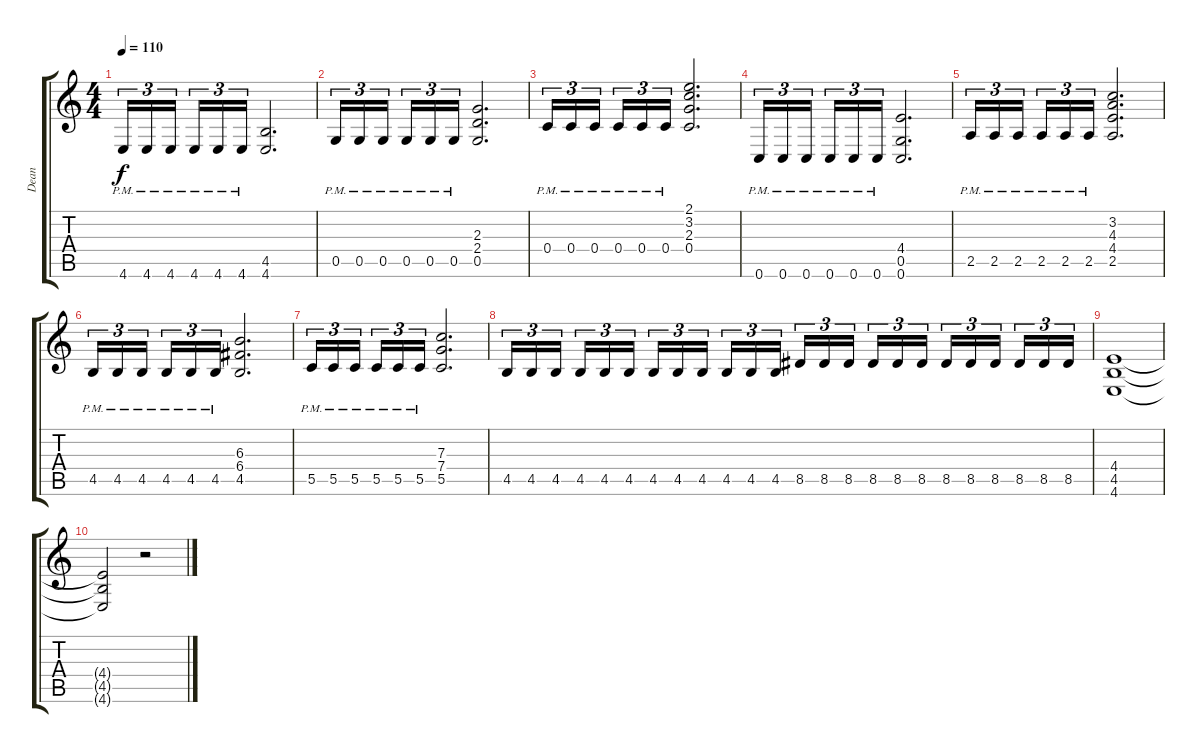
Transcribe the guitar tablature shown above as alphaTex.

\track ("Dean" "Dean") {instrument distortionguitar}
\staff {score tabs}
\tuning (D4 A3 F3 C3 G2 C2) {hide}
\ts (4 4)
\tempo 110
\clef g2
\ks c
4.6{pm}.16{tu (3 2) dy f volume 9} 4.6{pm}.16{tu (3 2)} 4.6{pm}.16{tu (3 2) beam splitsecondary} 4.6{pm}.16{tu (3 2)} 4.6{pm}.16{tu (3 2)} 4.6{pm}.16{tu (3 2)} (4.5 4.6).2{d} |
0.5{pm}.16{tu (3 2)} 0.5{pm}.16{tu (3 2)} 0.5{pm}.16{tu (3 2) beam splitsecondary} 0.5{pm}.16{tu (3 2)} 0.5{pm}.16{tu (3 2)} 0.5{pm}.16{tu (3 2)} (2.3 2.4 0.5).2{d} |
0.4{pm}.16{tu (3 2)} 0.4{pm}.16{tu (3 2)} 0.4{pm}.16{tu (3 2) beam splitsecondary} 0.4{pm}.16{tu (3 2)} 0.4{pm}.16{tu (3 2)} 0.4{pm}.16{tu (3 2)} (2.1 3.2 2.3 0.4).2{d} |
0.6{pm}.16{tu (3 2)} 0.6{pm}.16{tu (3 2)} 0.6{pm}.16{tu (3 2) beam splitsecondary} 0.6{pm}.16{tu (3 2)} 0.6{pm}.16{tu (3 2)} 0.6{pm}.16{tu (3 2)} (4.4 0.5 0.6).2{d} |
2.5{pm}.16{tu (3 2)} 2.5{pm}.16{tu (3 2)} 2.5{pm}.16{tu (3 2) beam splitsecondary} 2.5{pm}.16{tu (3 2)} 2.5{pm}.16{tu (3 2)} 2.5{pm}.16{tu (3 2)} (3.2 4.3 4.4 2.5).2{d} |
4.5{pm}.16{tu (3 2)} 4.5{pm}.16{tu (3 2)} 4.5{pm}.16{tu (3 2) beam splitsecondary} 4.5{pm}.16{tu (3 2)} 4.5{pm}.16{tu (3 2)} 4.5{pm}.16{tu (3 2)} (6.3 6.4 4.5).2{d} |
5.5{pm}.16{tu (3 2)} 5.5{pm}.16{tu (3 2)} 5.5{pm}.16{tu (3 2) beam splitsecondary} 5.5{pm}.16{tu (3 2)} 5.5{pm}.16{tu (3 2)} 5.5{pm}.16{tu (3 2)} (7.3 7.4 5.5).2{d} |
4.5.16{tu (3 2)} 4.5.16{tu (3 2)} 4.5.16{tu (3 2) beam splitsecondary} 4.5.16{tu (3 2)} 4.5.16{tu (3 2)} 4.5.16{tu (3 2)} 4.5.16{tu (3 2)} 4.5.16{tu (3 2)} 4.5.16{tu (3 2) beam splitsecondary} 4.5.16{tu (3 2)} 4.5.16{tu (3 2)} 4.5.16{tu (3 2)} 8.5.16{tu (3 2)} 8.5.16{tu (3 2)} 8.5.16{tu (3 2) beam splitsecondary} 8.5.16{tu (3 2)} 8.5.16{tu (3 2)} 8.5.16{tu (3 2)} 8.5.16{tu (3 2)} 8.5.16{tu (3 2)} 8.5.16{tu (3 2) beam splitsecondary} 8.5.16{tu (3 2)} 8.5.16{tu (3 2)} 8.5.16{tu (3 2)} |
(4.4 4.5 4.6).1 |
(4.4{t} 4.5{t} 4.6{t}).2 r.2
